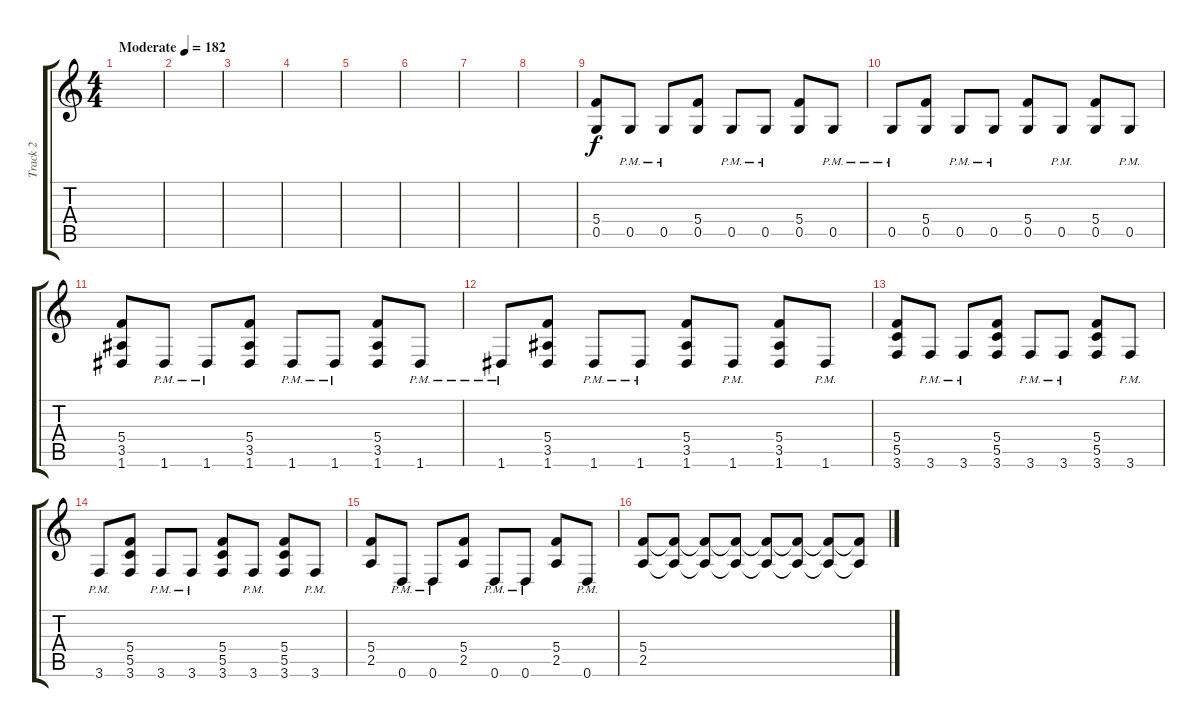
\track ("Track 2" "Track 2") {instrument distortionguitar}
\staff {score tabs}
\tuning (D4 A3 F3 C3 G2 D2) {hide}
\ts (4 4)
\tempo (182 "Moderate")
\clef g2
\ks c
|
|
|
|
|
|
|
|
(5.4 0.5).8 0.5{pm}.8 0.5{pm}.8 (5.4 0.5).8 0.5{pm}.8 0.5{pm}.8 (5.4 0.5).8 0.5{pm}.8 |
0.5{pm}.8 (5.4 0.5).8 0.5{pm}.8 0.5{pm}.8 (5.4 0.5).8 0.5{pm}.8 (5.4 0.5).8 0.5{pm}.8 |
(5.4 3.5 1.6).8 1.6{pm}.8 1.6{pm}.8 (5.4 3.5 1.6).8 1.6{pm}.8 1.6{pm}.8 (5.4 3.5 1.6).8 1.6{pm}.8 |
1.6{pm}.8 (5.4 3.5 1.6).8 1.6{pm}.8 1.6{pm}.8 (5.4 3.5 1.6).8 1.6{pm}.8 (5.4 3.5 1.6).8 1.6{pm}.8 |
(5.4 5.5 3.6).8 3.6{pm}.8 3.6{pm}.8 (5.4 5.5 3.6).8 3.6{pm}.8 3.6{pm}.8 (5.4 5.5 3.6).8 3.6{pm}.8 |
3.6{pm}.8 (5.4 5.5 3.6).8 3.6{pm}.8 3.6{pm}.8 (5.4 5.5 3.6).8 3.6{pm}.8 (5.4 5.5 3.6).8 3.6{pm}.8 |
(5.4 2.5).8 0.6{pm}.8 0.6{pm}.8 (5.4 2.5).8 0.6{pm}.8 0.6{pm}.8 (5.4 2.5).8 0.6{pm}.8 |
(5.4 2.5).8 (5.4{t} 2.5{t}).8 (5.4{t} 2.5{t}).8 (5.4{t} 2.5{t}).8 (5.4{t} 2.5{t}).8 (5.4{t} 2.5{t}).8 (5.4{t} 2.5{t}).8 (5.4{t} 2.5{t}).8
